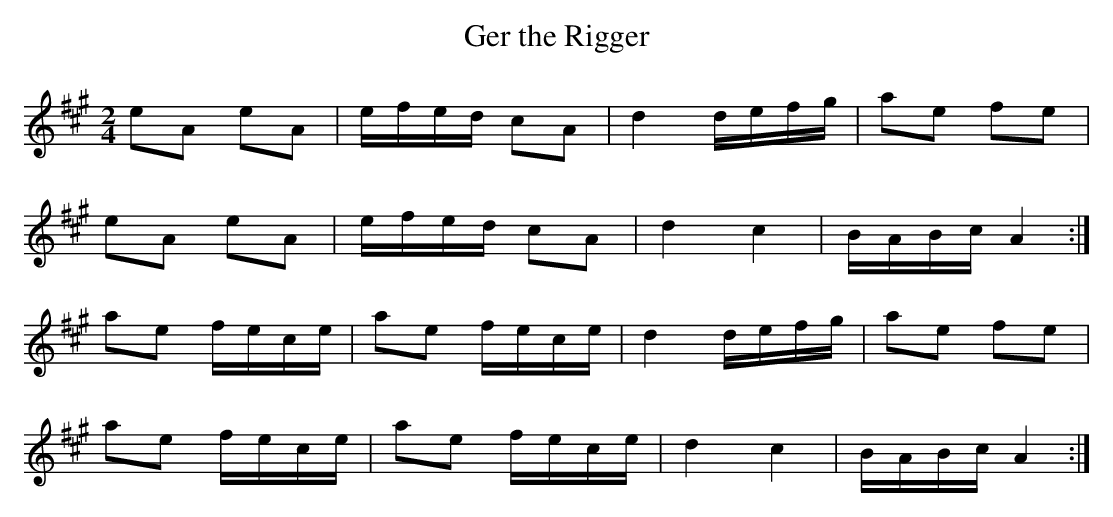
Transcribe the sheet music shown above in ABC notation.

X:1
T:Ger the Rigger
M:2/4
L:1/8
K:A Major
eA eA|e/f/e/d/ cA|d2 d/e/f/g/|ae fe|!
eA eA|e/f/e/d/ cA|d2 c2|B/A/B/c/ A2:|!
ae f/e/c/e/|ae f/e/c/e/|d2 d/e/f/g/|ae fe|!
ae f/e/c/e/|ae f/e/c/e/|d2 c2|B/A/B/c/ A2:|!
